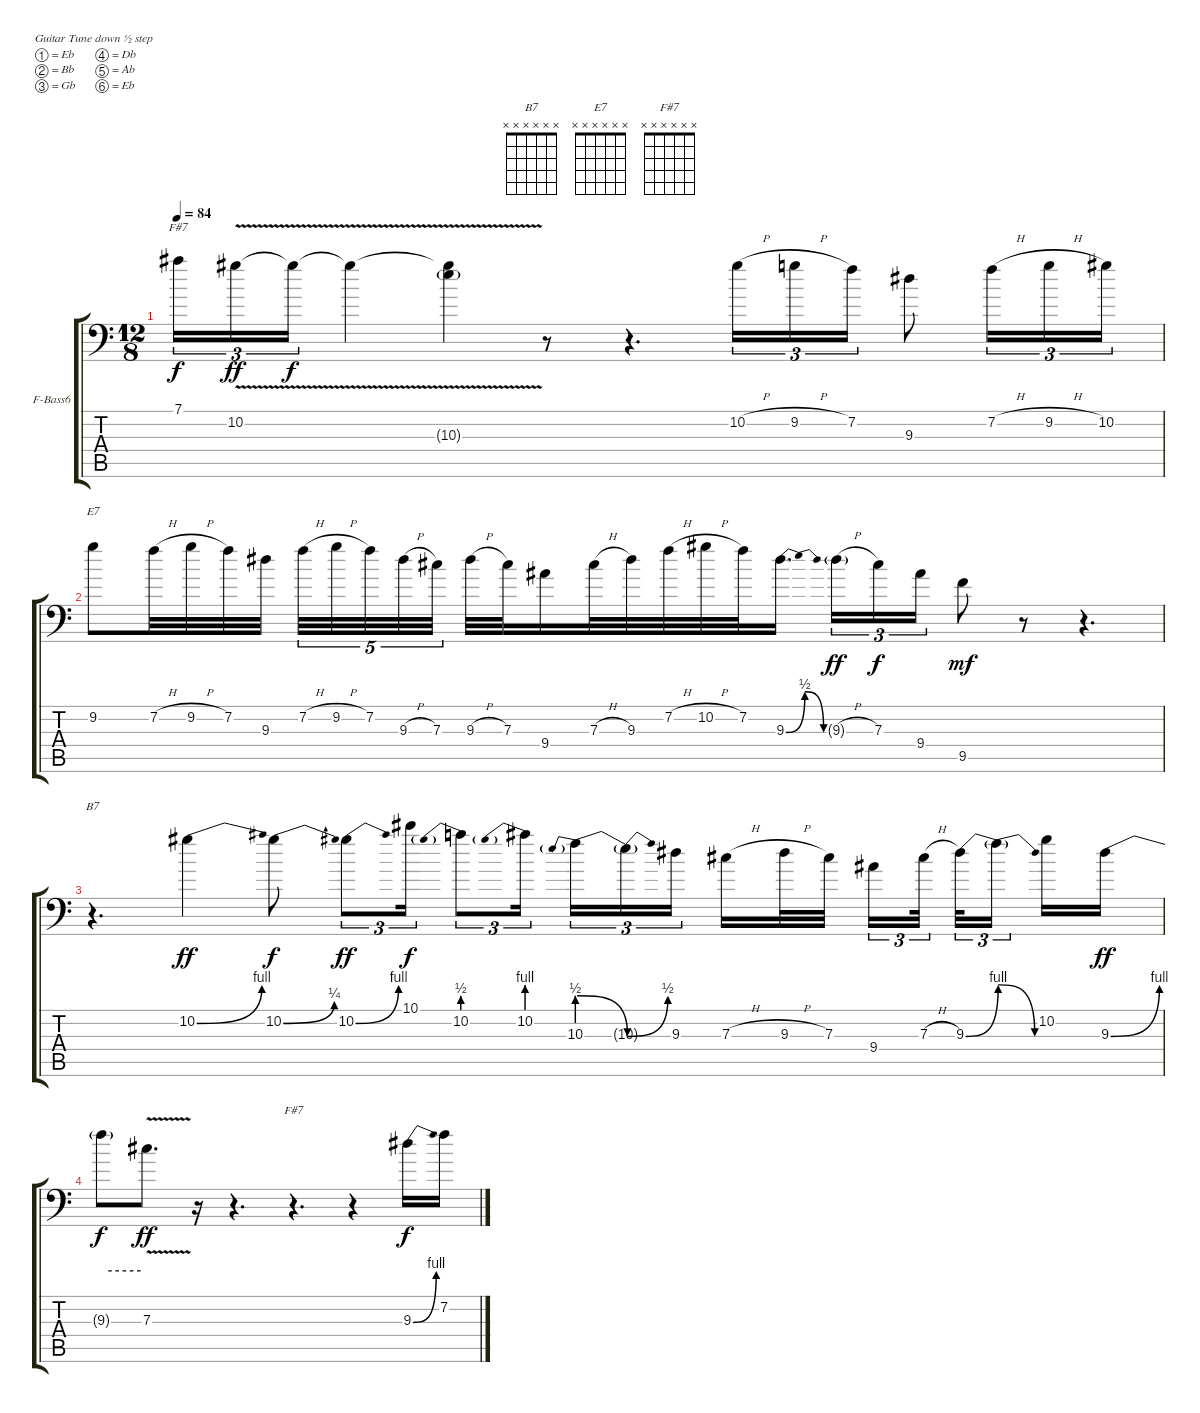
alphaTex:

\bracketExtendMode groupsimilarinstruments
\firstSystemTrackNameOrientation horizontal
\otherSystemsTrackNameOrientation horizontal
\track ("Overdub" "F-Bass6") {instrument fretlessbass}
\staff {score tabs}
\tuning (Eb4 Bb3 Gb3 Db3 Ab2 Eb2)
\chord ("B7" x x x x x x)
\chord ("E7" x x x x x x)
\chord ("F#7" x x x x x x)
\ts (12 8)
\tempo 84
\clef f4
\ks c
7.1.16{tu (3 2) ch "F#7" dy f} 10.2{v}.16{tu (3 2) dy ff} 10.2{v t}.16{tu (3 2) dy f} 10.2{v t}.4 (10.2{v t} 10.3{g}).4 r.8 r.4{d} 10.2{h}.16{tu (3 2)} 9.2{h}.16{tu (3 2)} 7.2.16{tu (3 2)} 9.3.8 7.2{h}.16{tu (3 2)} 9.2{h}.16{tu (3 2)} 10.2.16{tu (3 2)} |
9.2.8{ch "E7"} 7.2{h}.32 9.2{h}.32 7.2.32 9.3.32 7.2{h}.32{tu (5 4)} 9.2{h}.32{tu (5 4)} 7.2.32{tu (5 4)} 9.3{h}.32{tu (5 4)} 7.3.32{tu (5 4)} 9.3{h}.32 7.3.32 9.4.16 7.3{h}.32 9.3.32 7.2{h}.32 10.2{h}.32 7.2.32 9.3{be (bendrelease 0 0 30 2 30 2 60 0)}.16{d} 9.3{h g}.16{tu (3 2) dy ff} 7.3.16{tu (3 2) dy f} 9.4.16{tu (3 2)} 9.5.8{dy mf} r.8 r.4{d} |
r.4{d ch "B7"} 10.2{be (bend 0 0 60 4)}.4{dy ff} 10.2{be (bend 0 0 60 1)}.8{dy f} 10.2{be (bend 0 0 60 4)}.8{tu (3 2) dy ff} 10.1.16{tu (3 2) dy f} 10.2{be (prebend 0 2 60 2)}.8{tu (3 2)} 10.2{be (prebend 0 4 60 4)}.16{tu (3 2)} 10.3{be (prebendrelease 0 2 60 0)}.16{tu (3 2)} 10.3{be (bend 0 0 60 2) t}.16{tu (3 2)} 9.3.16{tu (3 2)} 7.3{h}.16 9.3{h}.32 7.3.32 9.4.16{tu (3 2)} 7.3{h}.32{tu (3 2)} 9.3{be (bend 0 0 60 4)}.32{tu (3 2)} 9.3{be (release 0 4 60 0) t}.16{tu (3 2)} 10.2.16 9.3{be (bend 0 0 60 4)}.16{dy ff} |
9.3{be (hold 0 4 60 4) t}.8{dy f} 7.3{v}.8{d dy ff} r.16 r.4{d} r.4{d ch "F#7"} r.4 9.3{be (bend 0 0 60 4)}.16{dy f} 7.2.16
